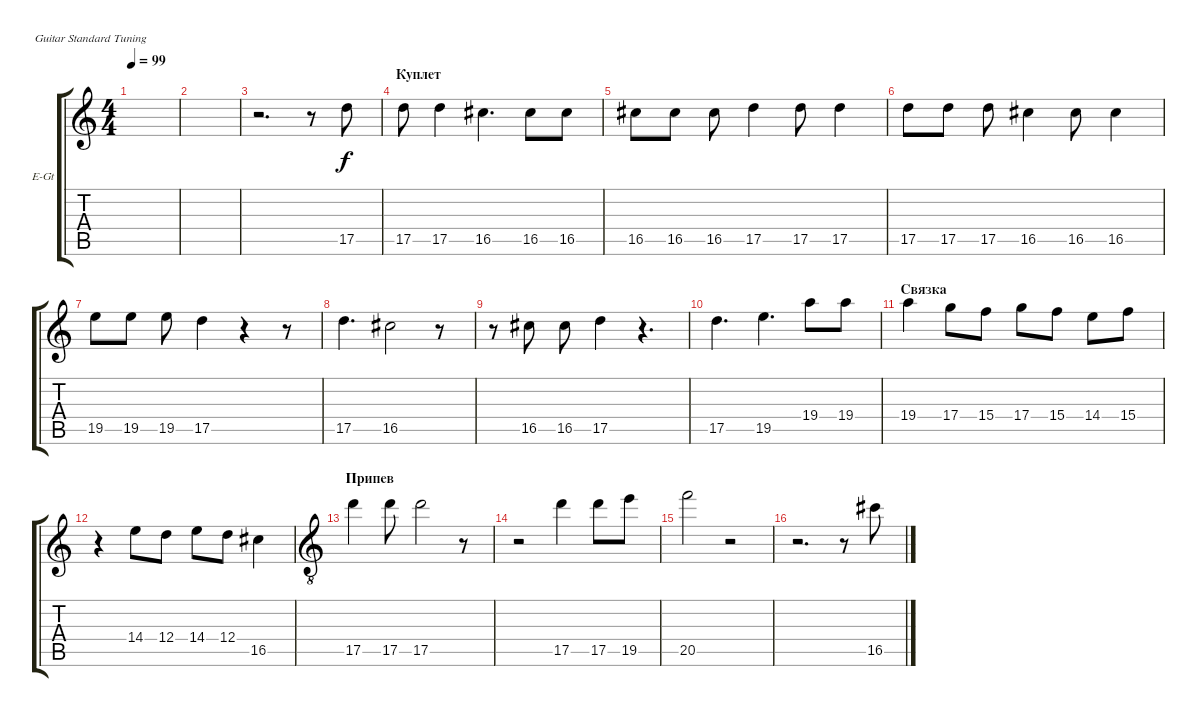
\defaultSystemsLayout 4
\bracketExtendMode groupsimilarinstruments
\firstSystemTrackNameOrientation horizontal
\otherSystemsTrackNameOrientation horizontal
\track ("В. Бутусов" "E-Gt") {instrument electricguitarclean}
\staff {score tabs}
\tuning (E4 B3 G3 D3 A2 E2)
\ts (4 4)
\tempo 99
\clef g2
\scale
0.333333
\ks c
|
\scale
0.333333 |
\scale
0.333333 r.2{d} r.8 17.5.8 |
\section ("" "Куплет")
\scale
0.333333 17.5.8 17.5.4 16.5.4{d} 16.5.8 16.5.8 |
\scale
0.333333 16.5.8 16.5.8 16.5.8 17.5.4 17.5.8 17.5.4 |
\scale
0.333333 17.5.8 17.5.8 17.5.8 16.5.4 16.5.8 16.5.4 |
\scale
0.333333 19.5.8 19.5.8 19.5.8 17.5.4 r.4 r.8 |
\scale
0.333333 17.5.4{d} 16.5.2 r.8 |
\scale
0.333333 r.8 16.5.8 16.5.8 17.5.4 r.4{d} |
\scale
0.333333 17.5.4{d} 19.5.4{d} 19.4.8 19.4.8 |
\section ("" "Связка")
\scale
0.333333 19.4.4 17.4.8 15.4.8 17.4.8 15.4.8 14.4.8 15.4.8 |
\scale
0.333333 r.4 14.4.8 12.4.8 14.4.8 12.4.8 16.5.4 |
\section ("" "Припев")
\ottava 8vb
\scale
0.333333 17.5.4 17.5.8 17.5.2 r.8 |
\scale
0.333333 r.2 17.5.4 17.5.8 19.5.8 |
\scale
0.333333 20.5.2 r.2 |
\scale
0.333333 r.2{d} r.8 16.5.8
